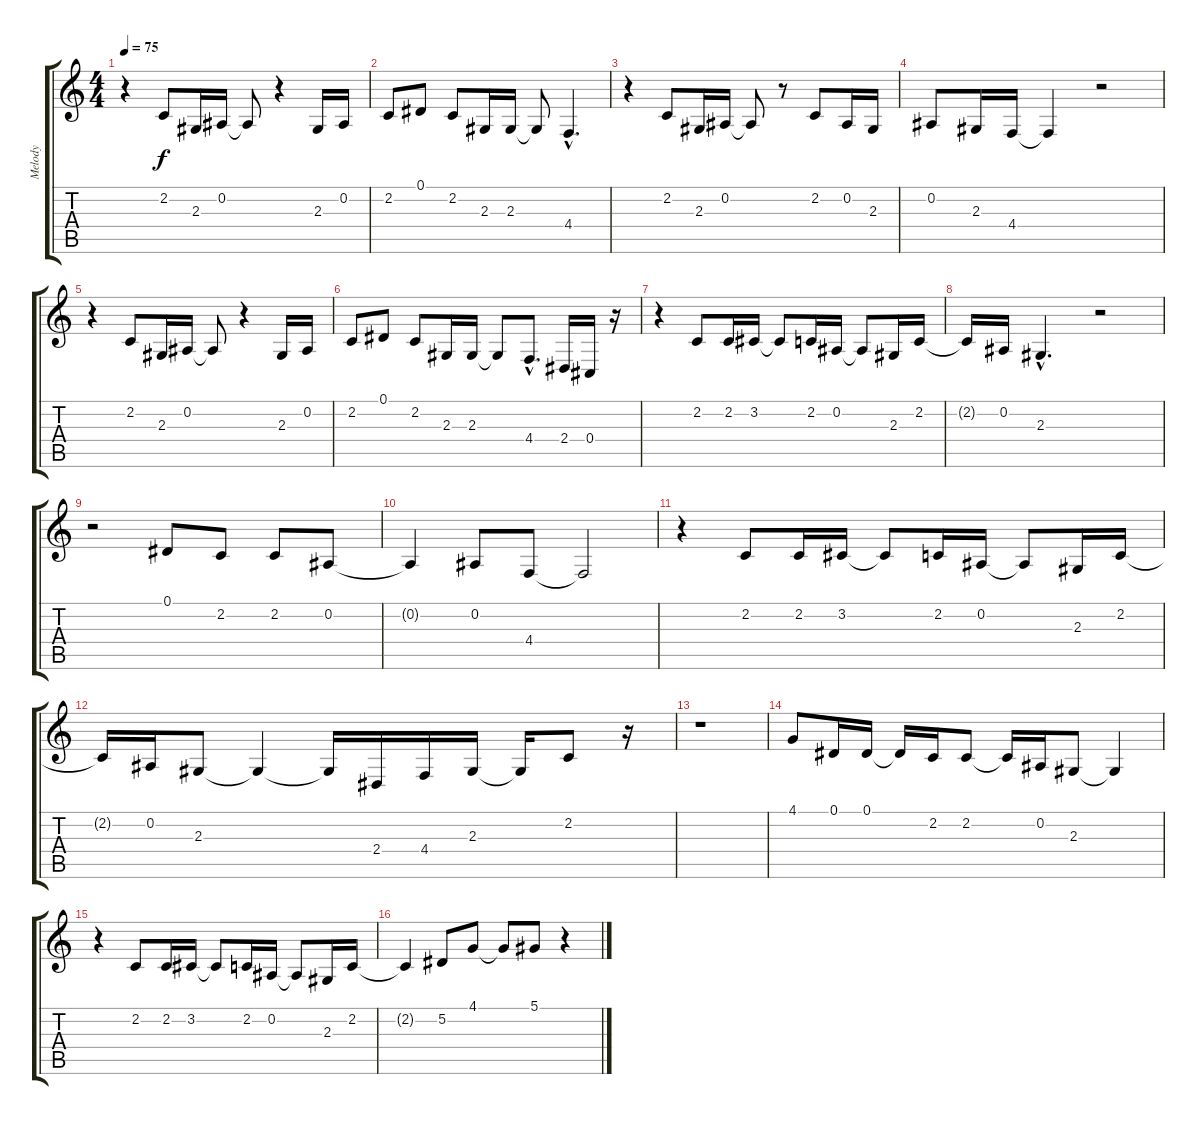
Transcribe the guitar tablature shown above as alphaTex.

\track ("Melody" "Melody") {instrument electricgrandpiano}
\staff {score tabs}
\tuning (Eb4 Bb3 Gb3 Db3 Ab2 Eb2) {hide}
\ts (4 4)
\tempo 75
\clef g2
\ks c
r.4{dy f volume 16} 2.2.8 2.3.16 0.2.16 0.2{t}.8 r.4 2.3.16 0.2.16 |
2.2.8 0.1.8 2.2.8 2.3.16 2.3.16 2.3{t}.8 4.4{hac}.4{d} |
r.4 2.2.8 2.3.16 0.2.16 0.2{t}.8 r.8 2.2.8 0.2.16 2.3.16 |
0.2.8 2.3.16 4.4.16 4.4{t}.4 r.2 |
r.4 2.2.8 2.3.16 0.2.16 0.2{t}.8 r.4 2.3.16 0.2.16 |
2.2.8 0.1.8 2.2.8 2.3.16 2.3.16 2.3{t}.8 4.4{hac}.8{d} 2.4.16 0.4.16 r.16 |
r.4 2.2.8 2.2.16 3.2.16 3.2{t}.8 2.2.16 0.2.16 0.2{t}.8 2.3.16 2.2.16 |
2.2{t}.16 0.2.16 2.3{hac}.4{d} r.2 |
r.2 0.1.8 2.2.8 2.2.8 0.2.8 |
0.2{t}.4 0.2.8 4.4.8 4.4{t}.2 |
r.4 2.2.8 2.2.16 3.2.16 3.2{t}.8 2.2.16 0.2.16 0.2{t}.8 2.3.16 2.2.16 |
2.2{t}.16 0.2.16 2.3.8 2.3{t}.4 2.3{t}.16 2.4.16 4.4.16 2.3.16 2.3{t}.16 2.2.8 r.16 |
r.1 |
4.1.8 0.1.16 0.1.16 0.1{t}.16 2.2.16 2.2.8 2.2{t}.16 0.2.16 2.3.8 2.3{t}.4 |
r.4 2.2.8 2.2.16 3.2.16 3.2{t}.8 2.2.16 0.2.16 0.2{t}.8 2.3.16 2.2.16 |
2.2{t}.4 5.2.8 4.1.8 4.1{t}.8 5.1.8 r.4
